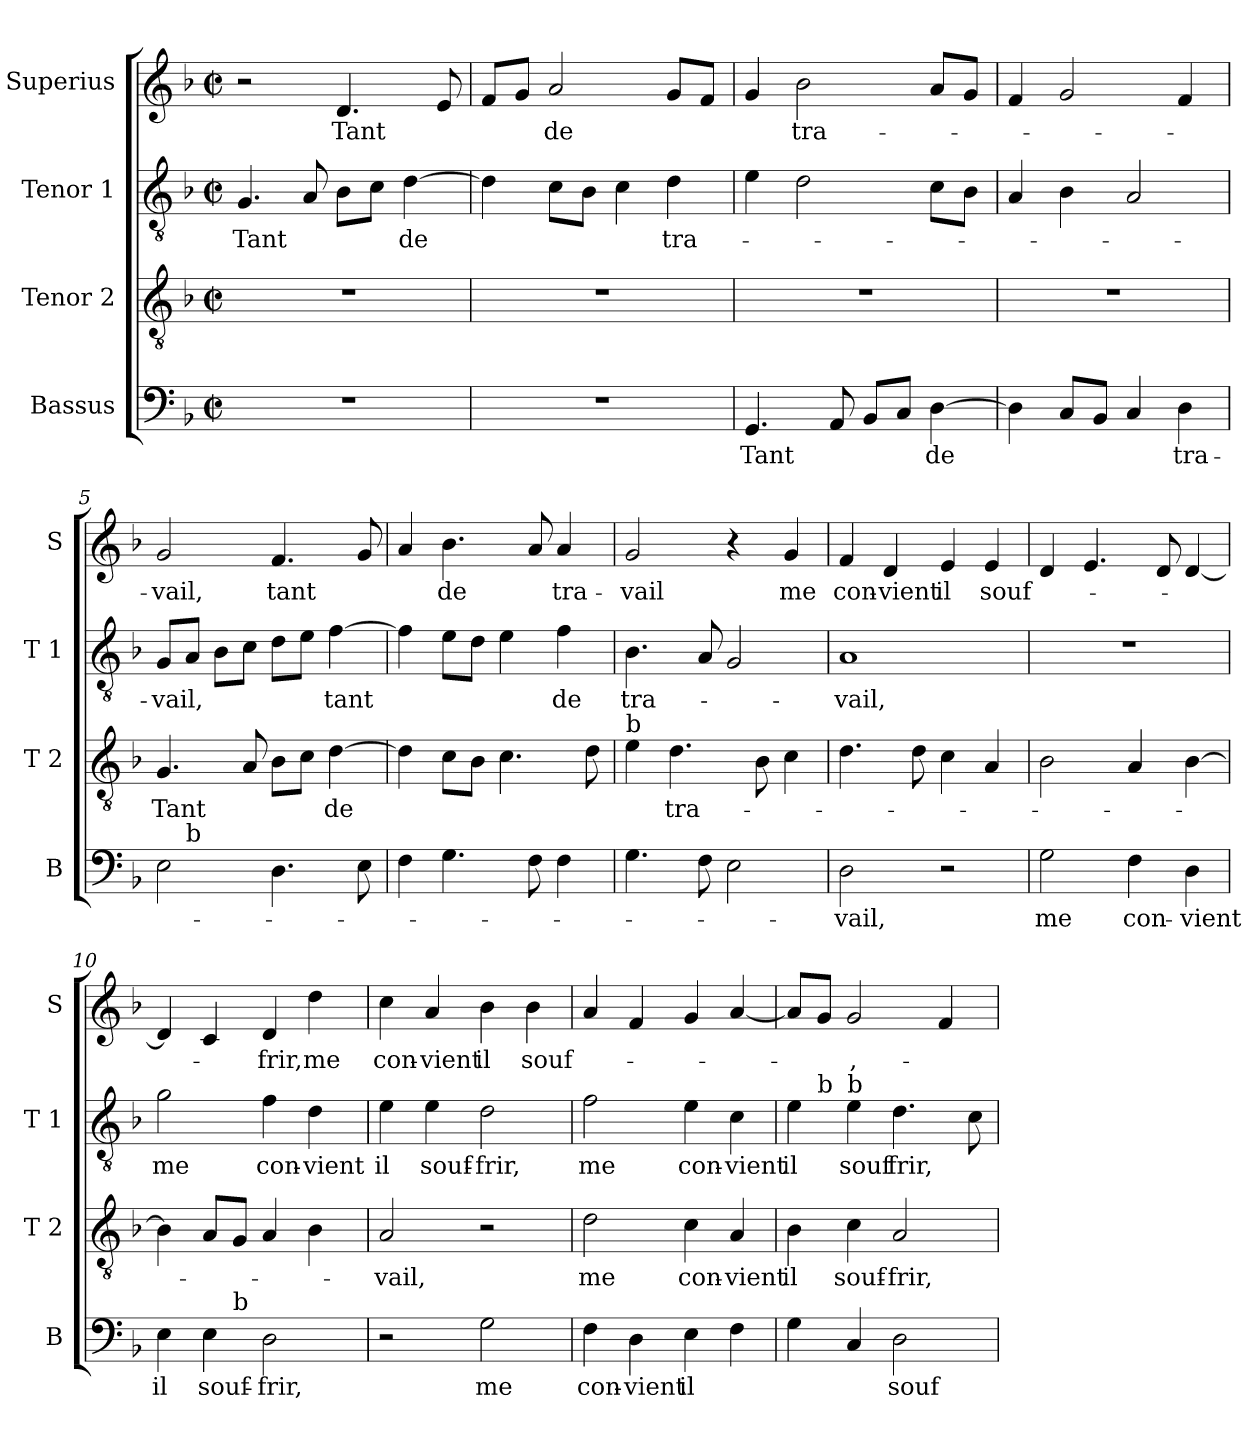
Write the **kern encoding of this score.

**kern	**text	**kern	**text	**kern	**text	**kern	**text
*part4	*part4	*part3	*part3	*part2	*part2	*part1	*part1
*staff4	*staff4	*staff3	*staff3	*staff2	*staff2	*staff1	*staff1
*I"Bassus	*	*I"Tenor 2	*	*I"Tenor 1	*	*I"Superius	*
*I'B	*	*I'T 2	*	*I'T 1	*	*I'S	*
*clefF4	*	*clefGv2	*	*clefGv2	*	*clefG2	*
*k[b-]	*	*k[b-]	*	*k[b-]	*	*k[b-]	*
*F:	*	*F:	*	*F:	*	*F:	*
*M2/2	*	*M2/2	*	*M2/2	*	*M2/2	*
*met(c|)	*	*met(c|)	*	*met(c|)	*	*met(c|)	*
=1	=1	=1	=1	=1	=1	=1	=1
!	!	!	!	!	!LO:LY:b	!	!
1r	.	1r	.	4.G/	Tant	2r	.
.	.	.	.	8A/	.	.	.
!	!	!	!	!	!	!	!LO:LY:b
.	.	.	.	8B-\L	.	4.d/	Tant
.	.	.	.	8c\J	.	.	.
!	!	!	!	!	!LO:LY:b	!	!
.	.	.	.	[4d\	de	.	.
.	.	.	.	.	.	8e/	.
=2	=2	=2	=2	=2	=2	=2	=2
1r	.	1r	.	4d\]	.	8f/L	.
.	.	.	.	.	.	8g/J	.
!	!	!	!	!	!	!	!LO:LY:b
.	.	.	.	8c\L	.	2a/	de
.	.	.	.	8B-\J	.	.	.
.	.	.	.	4c\	.	.	.
!	!	!	!	!	!LO:LY:b	!	!
.	.	.	.	4d\	tra-	8g/L	.
.	.	.	.	.	.	8f/J	.
=3	=3	=3	=3	=3	=3	=3	=3
!	!LO:LY:b	!	!	!	!	!	!
4.GG/	Tant	1r	.	4e\	.	4g/	.
!	!	!	!	!	!	!	!LO:LY:b
.	.	.	.	2d\	.	2b-\	tra-
8AA/	.	.	.	.	.	.	.
8BB-/L	.	.	.	.	.	.	.
8C/J	.	.	.	.	.	.	.
!	!LO:LY:b	!	!	!	!	!	!
[4D\	de	.	.	8c\L	.	8a/L	.
.	.	.	.	8B-\J	.	8g/J	.
=4	=4	=4	=4	=4	=4	=4	=4
4D\]	.	1r	.	4A/	.	4f/	.
8C/L	.	.	.	4B-\	.	2g/	.
8BB-/J	.	.	.	.	.	.	.
4C/	.	.	.	2A/	.	.	.
!	!LO:LY:b	!	!	!	!	!	!
4D\	tra-	.	.	.	.	4f/	.
!!LO:LB:g=z
=5	=5	=5	=5	=5	=5	=5	=5
!	!	!	!LO:LY:b	!	!LO:LY:b	!	!LO:LY:b
*^	*	*	*	*	*	*	*
2E\	8ryy	.	4.G/	Tant	8G/L	-vail,	2g/	-vail,
!	!LO:TX:a:t=b	!	!	!	!	!	!	!
.	2..ryy	.	.	.	8A/J	.	.	.
.	.	.	.	.	8B-\L	.	.	.
.	.	.	8A/	.	8c\J	.	.	.
!	!	!	!	!	!	!	!	!LO:LY:b
4.D\	.	.	8B-\L	.	8d\L	.	4.f/	tant
.	.	.	8c\J	.	8e\J	.	.	.
!	!	!	!	!LO:LY:b	!	!LO:LY:b	!	!
.	.	.	[4d\	de	[4f\	tant	.	.
8E\	.	.	.	.	.	.	8g/	.
*v	*v	*	*	*	*	*	*	*
=6	=6	=6	=6	=6	=6	=6	=6
4F\	.	4d\]	.	4f\]	.	4a/	.
!	!	!	!	!	!	!	!LO:LY:b
4.G\	.	8c\L	.	8e\L	.	4.b-\	de
.	.	8B-\J	.	8d\J	.	.	.
.	.	4.c\	.	4e\	.	.	.
8F\	.	.	.	.	.	8a/	.
!	!	!	!	!	!LO:LY:b	!	!LO:LY:b
4F\	.	.	.	4f\	de	4a/	tra-
.	.	8d\	.	.	.	.	.
=7	=7	=7	=7	=7	=7	=7	=7
!	!	!LO:TX:a:t=b	!	!	!	!	!
!	!	!	!	!	!LO:LY:b	!	!LO:LY:b
4.G\	.	4e\	.	4.B-\	tra-	2g/	-vail
!	!	!	!LO:LY:b	!	!	!	!
.	.	4.d\	tra-	.	.	.	.
8F\	.	.	.	8A/	.	.	.
2E\	.	.	.	2G/	.	4r	.
.	.	8B-\	.	.	.	.	.
!	!	!	!	!	!	!	!LO:LY:b
.	.	4c\	.	.	.	4g/	me
=8	=8	=8	=8	=8	=8	=8	=8
!	!LO:LY:b	!	!	!	!LO:LY:b	!	!LO:LY:b
2D\	-vail,	4.d\	.	1A	-vail,	4f/	con-
!	!	!	!	!	!	!	!LO:LY:b
.	.	.	.	.	.	4d/	-vient
.	.	8d\	.	.	.	.	.
!	!	!	!	!	!	!	!LO:LY:b
2r	.	4c\	.	.	.	4e/	il
!	!	!	!	!	!	!	!LO:LY:b
.	.	4A/	.	.	.	4e/	souf-
=9	=9	=9	=9	=9	=9	=9	=9
!	!LO:LY:b	!	!	!	!	!	!
2G\	me	2B-\	.	1r	.	4d/	.
.	.	.	.	.	.	4.e/	.
!	!LO:LY:b	!	!	!	!	!	!
4F\	con-	4A/	.	.	.	.	.
.	.	.	.	.	.	8d/	.
!	!LO:LY:b	!	!	!	!	!	!
4D\	-vient	[4B-\	.	.	.	[4d/	.
!!LO:LB:g=z
=10	=10	=10	=10	=10	=10	=10	=10
!LO:TX:a:t=b	!	!	!	!	!	!	!
!	!LO:LY:b	!	!	!	!LO:LY:b	!	!
*^	*	*	*	*	*	*	*
4E\	4.ryy	il	4B-\]	.	2g\	me	4d/]	.
!	!	!LO:LY:b	!	!	!	!	!	!
4E\	.	souf-	8A/L	.	.	.	4c/	.
!	!LO:TX:a:t=b	!	!	!	!	!	!	!
.	2ryy	.	8G/J	.	.	.	.	.
!	!	!LO:LY:b	!	!	!	!LO:LY:b	!	!LO:LY:b
2D\	.	-frir,	4A/	.	4f\	con-	4d/	-frir,
!	!	!	!	!	!	!LO:LY:b	!	!LO:LY:b
.	.	.	4B-\	.	4d\	-vient	4dd\	me
.	8ryy	.	.	.	.	.	.	.
=11	=11	=11	=11	=11	=11	=11	=11	=11
!	!	!	!	!LO:LY:b	!	!LO:LY:b	!	!LO:LY:b
*v	*v	*	*	*	*	*	*	*
2r	.	2A/	-vail,	4e\	il	4cc\	con-
!	!	!	!	!	!LO:LY:b	!	!LO:LY:b
.	.	.	.	4e\	souf-	4a/	-vient
!	!LO:LY:b	!	!	!	!LO:LY:b	!	!LO:LY:b
2G\	me	2r	.	2d\	-frir,	4b-\	il
!	!	!	!	!	!	!	!LO:LY:b
.	.	.	.	.	.	4b-\	souf-
=12	=12	=12	=12	=12	=12	=12	=12
!	!LO:LY:b	!	!LO:LY:b	!	!LO:LY:b	!	!
4F\	con-	2d\	me	2f\	me	4a/	.
!	!LO:LY:b	!	!	!	!	!	!
4D\	-vient	.	.	.	.	4f/	.
!	!LO:LY:b	!	!LO:LY:b	!	!LO:LY:b	!	!
4E\	il	4c\	con-	4e\	con-	4g/	.
!	!	!	!LO:LY:b	!	!LO:LY:b	!	!
4F\	.	4A/	-vient	4c\	-vient	[4a/	.
=13	=13	=13	=13	=13	=13	=13	=13
!	!	!	!LO:LY:b	!	!LO:LY:b	!	!
*	*	*	*	*^	*	*	*
4G\	.	4B-\	il	4e\	8ryy	il	8a/L]	.
!	!	!	!	!	!LO:TX:a:t=b	!	!	!
.	.	.	.	.	2..ryy	.	8g/J	.
!	!	!	!	!LO:TX:a:t=b	!	!	!	!
!	!	!	!LO:LY:b	!	!	!LO:LY:b	!	!LO:LY:b
4C/	.	4c\	souf-	4e\	.	souf	2g/	-,-
!	!LO:LY:b	!	!LO:LY:b	!	!	!LO:LY:b	!	!
2D\	souf-	2A/	-frir,	4.d\	.	frir,	.	.
.	.	.	.	.	.	.	4f/	.
.	.	.	.	8c\	.	.	.	.
*	*	*	*	*v	*v	*	*	*
=	=	=	=	=	=	=	=
*-	*-	*-	*-	*-	*-	*-	*-
